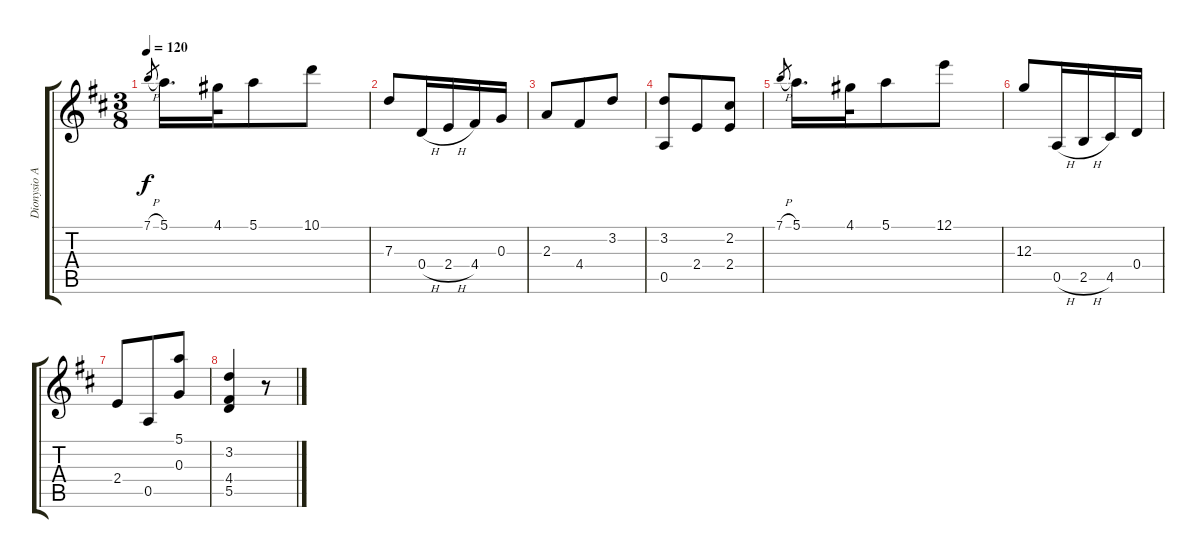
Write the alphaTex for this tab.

\track ("Dionysio Aguado" "Dionysio A") {instrument acousticguitarnylon}
\staff {score tabs}
\tuning (E4 B3 G3 D3 A2 E2) {hide}
\ts (3 8)
\tempo 120
\clef g2
\ks d
7.1{h}.8{gr dy f} 5.1.16{d} 4.1.32 5.1.8 10.1.8 |
7.3.8 0.4{h}.16 2.4{h}.16 4.4.16 0.3.16 |
2.3.8 4.4.8 3.2.8 |
(3.2 0.5).8 2.4.8 (2.2 2.4).8 |
7.1{h}.8{gr} 5.1.16{d} 4.1.32 5.1.8 12.1.8 |
12.3.8 0.5{h}.16 2.5{h}.16 4.5.16 0.4.16 |
2.4.8 0.5.8 (5.1 0.3).8 |
(3.2 4.4 5.5).4 r.8
